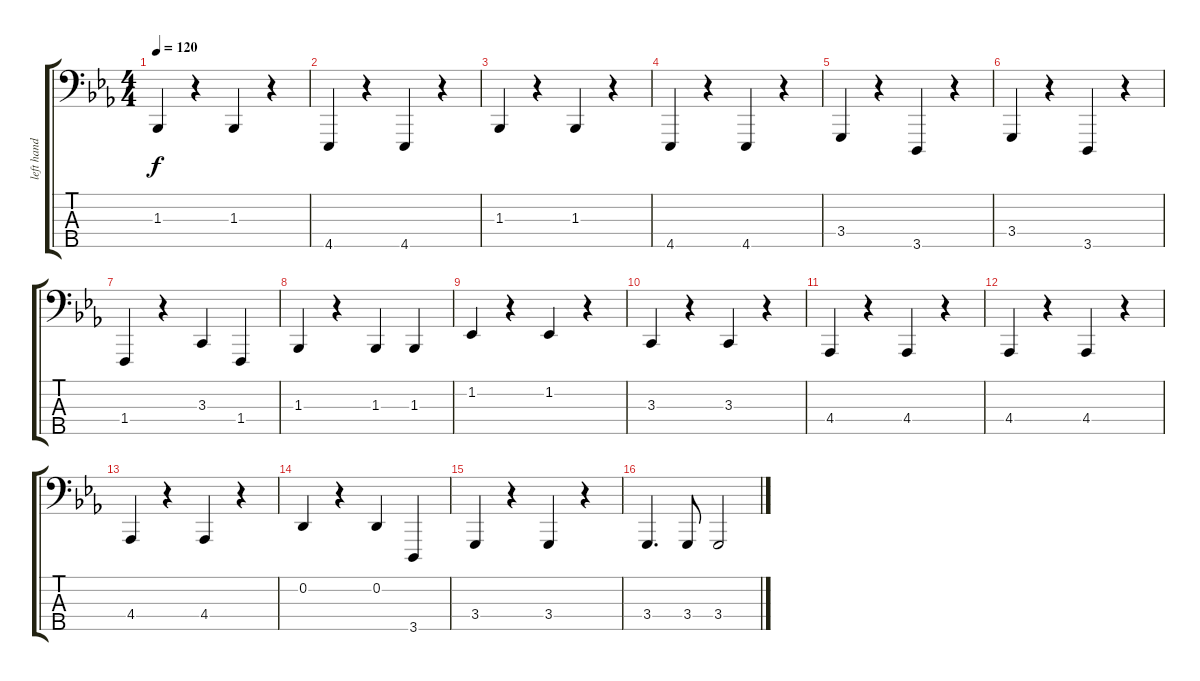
\track ("left hand" "left hand") {instrument acousticgrandpiano}
\staff {score tabs}
\tuning (G2 D2 A1 E1 B0) {hide}
\ts (4 4)
\tempo 120
\clef f4
\ks cminor
1.3.4{dy f} r.4 1.3.4 r.4 |
4.5.4 r.4 4.5.4 r.4 |
1.3.4 r.4 1.3.4 r.4 |
4.5.4 r.4 4.5.4 r.4 |
3.4.4 r.4 3.5.4 r.4 |
3.4.4 r.4 3.5.4 r.4 |
1.4.4 r.4 3.3.4 1.4.4 |
1.3.4 r.4 1.3.4 1.3.4 |
1.2.4 r.4 1.2.4 r.4 |
3.3.4 r.4 3.3.4 r.4 |
4.4.4 r.4 4.4.4 r.4 |
4.4.4 r.4 4.4.4 r.4 |
4.4.4 r.4 4.4.4 r.4 |
0.2.4 r.4 0.2.4 3.5.4 |
3.4.4 r.4 3.4.4 r.4 |
3.4.4{d} 3.4.8 3.4.2
